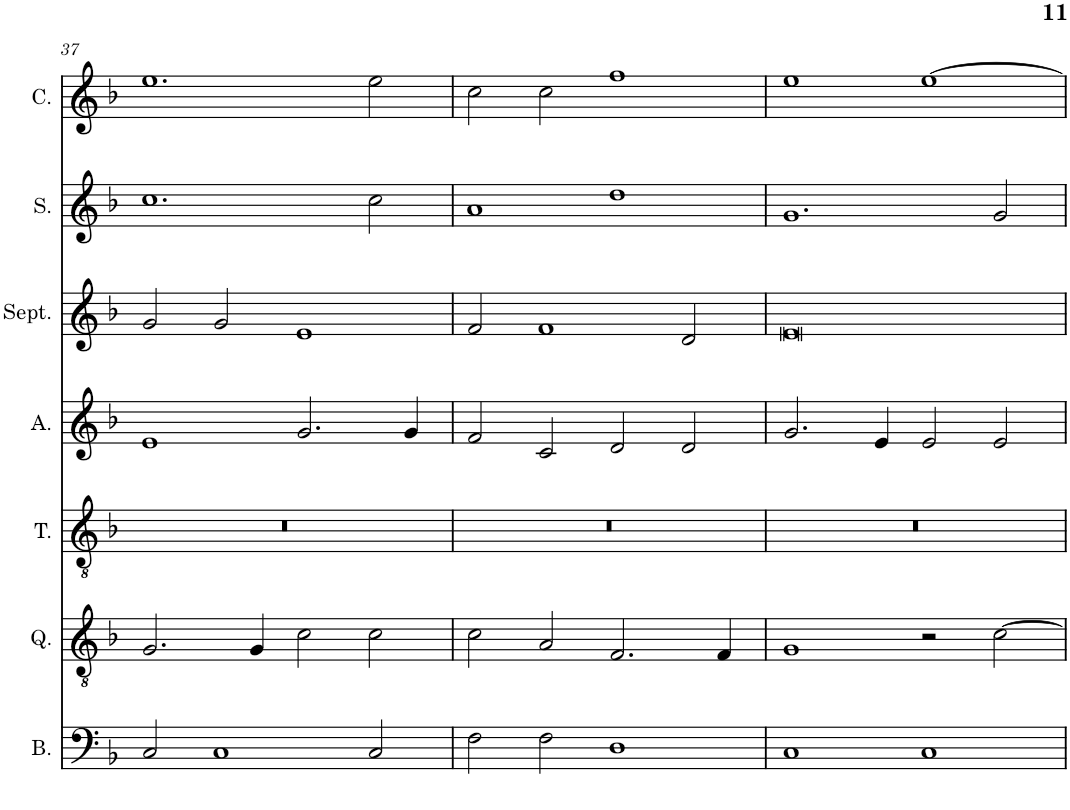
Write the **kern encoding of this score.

**kern	**kern	**kern	**kern	**kern	**kern	**kern
*part7	*part6	*part5	*part4	*part3	*part2	*part1
*staff7	*staff6	*staff5	*staff4	*staff3	*staff2	*staff1
*I"Bassus	*I"Quintus	*I"Tenor	*I"Altus	*I"Septimus	*I"Sextus	*I"Cantus
*I'B.	*I'Q.	*I'T.	*I'A.	*I'Sept.	*I'S.	*I'C.
!!LO:PB:g=z
*clefF4	*clefGv2	*clefGv2	*clefG2	*clefG2	*clefG2	*clefG2
*k[b-]	*k[b-]	*k[b-]	*k[b-]	*k[b-]	*k[b-]	*k[b-]
*F:	*F:	*F:	*F:	*F:	*F:	*F:
*M4/2	*M4/2	*M4/2	*M4/2	*M4/2	*M4/2	*M4/2
=37	=37	=37	=37	=37	=37	=37
2C/	2.G/	0r	1e	2g/	1.cc	1.ee
1C	.	.	.	2g/	.	.
.	4G/	.	.	.	.	.
.	2c\	.	2.g/	1e	.	.
2C/	2c\	.	.	.	2cc\	2ee\
.	.	.	4g/	.	.	.
=38	=38	=38	=38	=38	=38	=38
2F\	2c\	0r	2f/	2f/	1a	2cc\
2F\	2A/	.	2c/	1f	.	2cc\
1D	2.F/	.	2d/	.	1dd	1ff
.	.	.	2d/	2d/	.	.
.	4F/	.	.	.	.	.
=39	=39	=39	=39	=39	=39	=39
1C	1G	0r	2.g/	0e	1.g	1ee
.	.	.	4e/	.	.	.
1C	2r	.	2e/	.	.	[1ee
.	[2c\	.	2e/	.	2g/	.
=	=	=	=	=	=	=
*-	*-	*-	*-	*-	*-	*-
